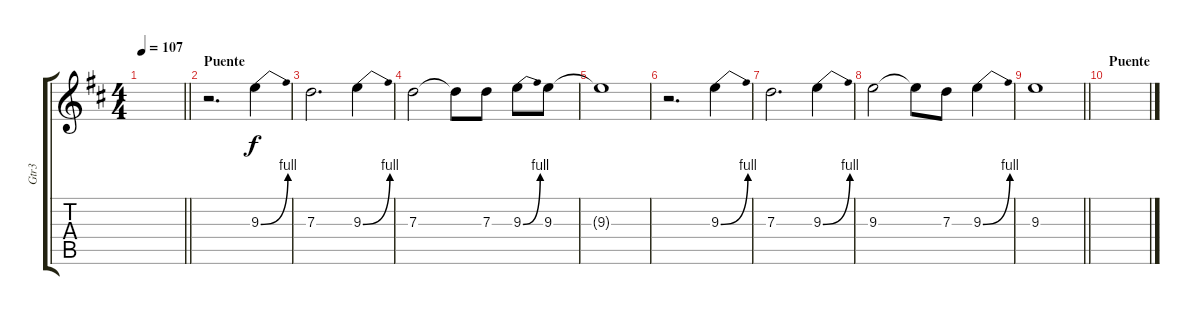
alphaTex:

\track ("Gtr3" "Gtr3") {instrument overdrivenguitar}
\staff {score tabs}
\tuning (E4 B3 G3 D3 A2 E2) {hide}
\ts (4 4)
\tempo 107
\clef g2
\barLineRight lightlight
\ks d
|
\section ("" "Puente")
r.2{d} 9.3{be (bend 0 0 60 4)}.4 |
7.3.2{d} 9.3{be (bend 0 0 60 4)}.4 |
7.3.2 7.3{t}.8 7.3.8 9.3{be (bend 0 0 60 4)}.8 9.3.8 |
9.3{t}.1 |
r.2{d} 9.3{be (bend 0 0 60 4)}.4 |
7.3.2{d} 9.3{be (bend 0 0 60 4)}.4 |
9.3.2 9.3{t}.8 7.3.8 9.3{be (bend 0 0 60 4)}.4 |
\barLineRight lightlight
9.3.1 |
\section ("" "Puente")
